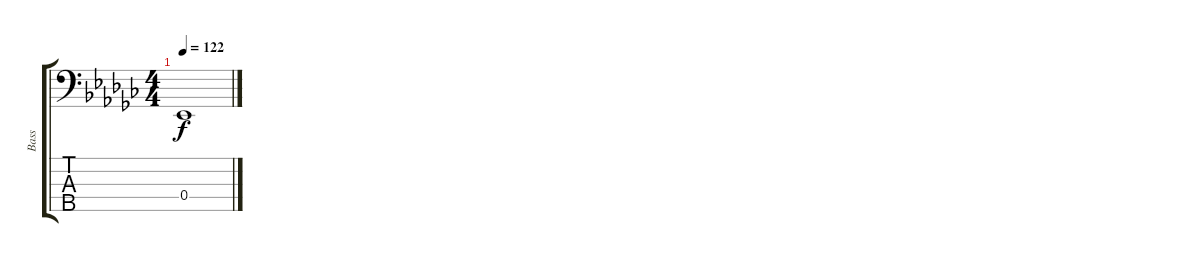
\track ("Bass" "Bass") {instrument electricbasspick}
\staff {score tabs}
\tuning (Gb2 Db2 Ab1 Eb1 Bb0) {hide}
\ts (4 4)
\tempo 122
\clef f4
\ks ebminor
0.4.1{dy f}
